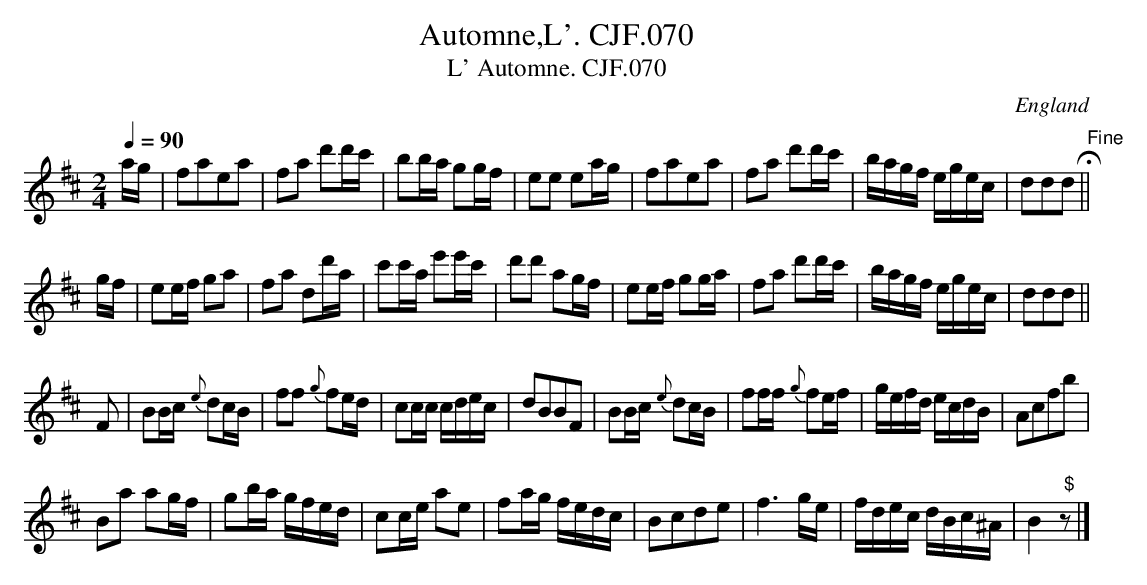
X:1
T:Automne,L'. CJF.070
T:L' Automne. CJF.070
L:1/16
M:2/4
O:England
Q:1/4=90
K:D
ag|f2a2e2a2|f2a2 d'2d'c'|b2ba g2gf|e2e2 e2ag|\
f2a2e2a2|f2a2 d'2d'c'|bagf egec|d2d2d2H"  Fine"||!
gf|e2ef g2a2|f2a2 d2d'a|c'2c'a e'2e'c'|d'2d'2 a2gf|\
e2ef g2ga|f2a2 d'2d'c'|bagf egec|d2d2d2||!
F2|B2Bc {e}d2cB|f2f2 {g}f2ed|c2cc cdec|d2B2B2F2|\
B2Bc {e}d2cB|f2ff {g}f2ef|gefd ecdB|A2c2f2b2|!
B2a2 a2gf|g2ba gfed|c2ce a2e2|f2ag fedc|\
B2c2d2e2|f6ge|fdec dBc^A|B4" $"z2|]
